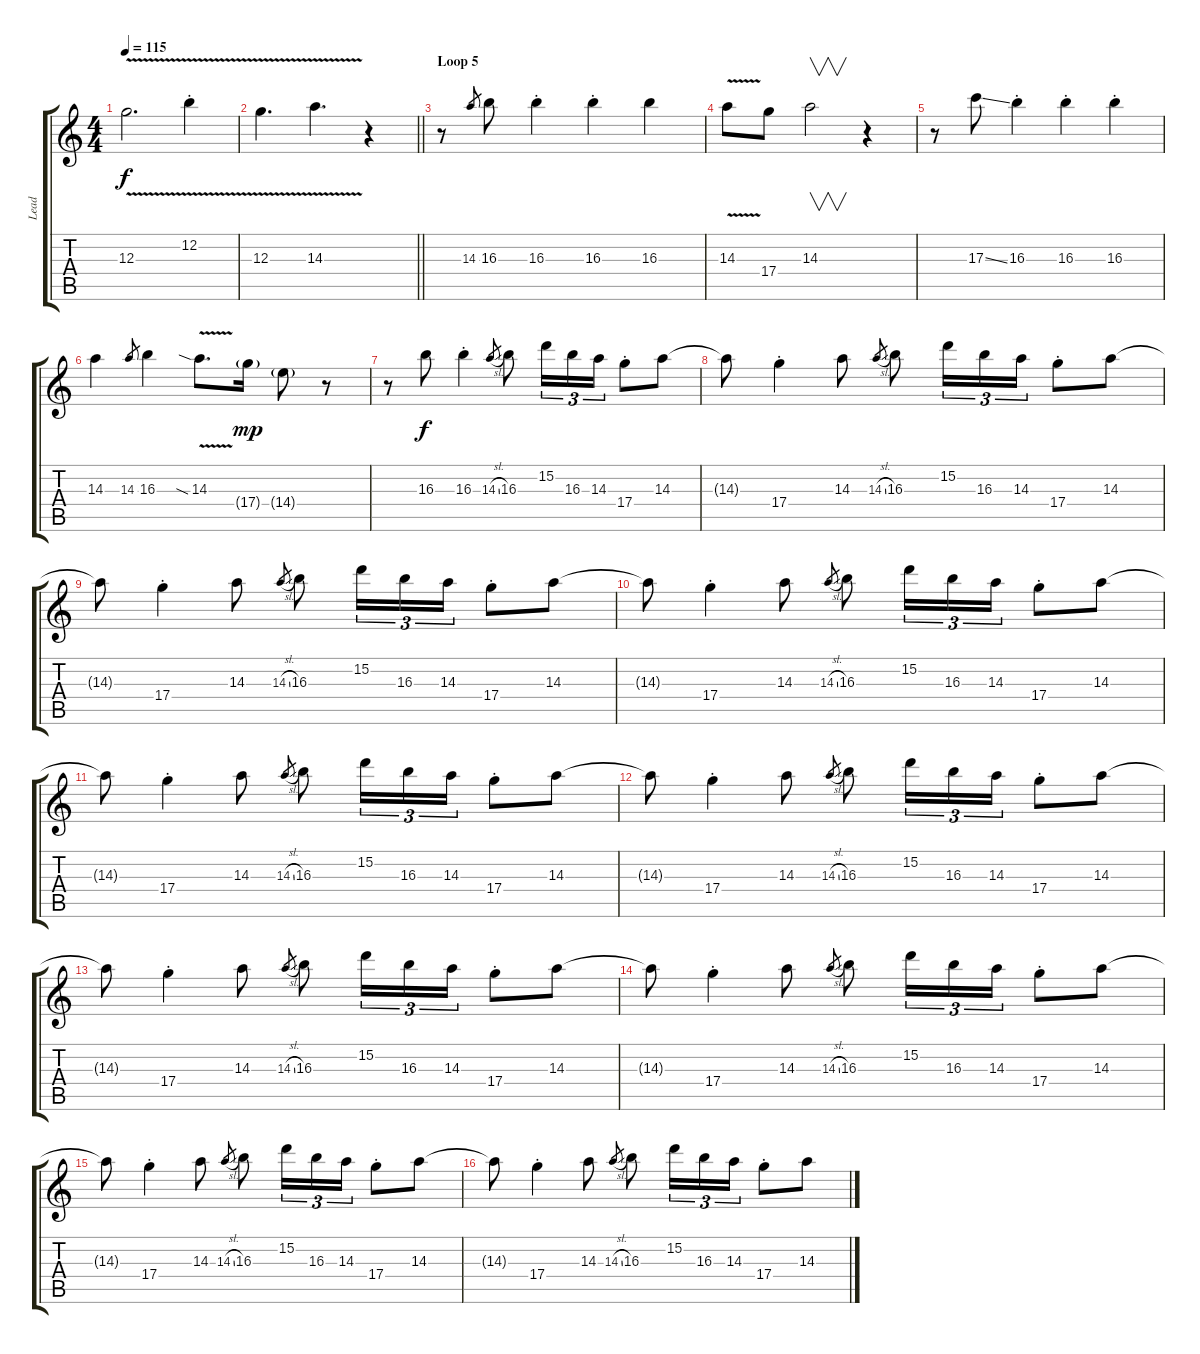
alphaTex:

\track ("Lead" "Lead") {instrument electricguitarmuted}
\staff {score tabs}
\tuning (E4 B3 G3 D3 A2 E2) {hide}
\ts (4 4)
\tempo 115
\clef g2
\ks c
12.3{v}.2{d dy f} 12.2{v st}.4 |
\barLineRight lightlight
12.3{v}.4{d} 14.3{v}.4{d} r.4 |
\section ("" "Loop 5")
r.8 14.3.8{gr} 16.3.8 16.3{st}.4 16.3{st}.4 16.3.4 |
14.3{v}.8 17.4.8 14.3.2{v} r.4 |
r.8 17.3{ss}.8 16.3{st}.4 16.3{st}.4 16.3{st}.4 |
14.3.4 14.3.8{gr} 16.3.4 14.3{v sia}.8{d} 17.4{g}.16{dy mp} 14.4{g}.8 r.8 |
r.8 16.3.8{dy f} 16.3{st}.4 14.3{sl}.8{gr} 16.3.8 15.2.16{tu (3 2)} 16.3.16{tu (3 2)} 14.3.16{tu (3 2)} 17.4{st}.8 14.3.8 |
14.3{t}.8 17.4{st}.4 14.3.8 14.3{sl}.8{gr} 16.3.8 15.2.16{tu (3 2)} 16.3.16{tu (3 2)} 14.3.16{tu (3 2)} 17.4{st}.8 14.3.8 |
14.3{t}.8 17.4{st}.4 14.3.8 14.3{sl}.8{gr} 16.3.8 15.2.16{tu (3 2)} 16.3.16{tu (3 2)} 14.3.16{tu (3 2)} 17.4{st}.8 14.3.8 |
14.3{t}.8 17.4{st}.4 14.3.8 14.3{sl}.8{gr} 16.3.8 15.2.16{tu (3 2)} 16.3.16{tu (3 2)} 14.3.16{tu (3 2)} 17.4{st}.8 14.3.8 |
14.3{t}.8 17.4{st}.4 14.3.8 14.3{sl}.8{gr} 16.3.8 15.2.16{tu (3 2)} 16.3.16{tu (3 2)} 14.3.16{tu (3 2)} 17.4{st}.8 14.3.8 |
14.3{t}.8 17.4{st}.4 14.3.8 14.3{sl}.8{gr} 16.3.8 15.2.16{tu (3 2)} 16.3.16{tu (3 2)} 14.3.16{tu (3 2)} 17.4{st}.8 14.3.8 |
14.3{t}.8 17.4{st}.4 14.3.8 14.3{sl}.8{gr} 16.3.8 15.2.16{tu (3 2)} 16.3.16{tu (3 2)} 14.3.16{tu (3 2)} 17.4{st}.8 14.3.8 |
14.3{t}.8 17.4{st}.4 14.3.8 14.3{sl}.8{gr} 16.3.8 15.2.16{tu (3 2)} 16.3.16{tu (3 2)} 14.3.16{tu (3 2)} 17.4{st}.8 14.3.8 |
14.3{t}.8 17.4{st}.4 14.3.8 14.3{sl}.8{gr} 16.3.8 15.2.16{tu (3 2)} 16.3.16{tu (3 2)} 14.3.16{tu (3 2)} 17.4{st}.8 14.3.8 |
14.3{t}.8 17.4{st}.4 14.3.8 14.3{sl}.8{gr} 16.3.8 15.2.16{tu (3 2)} 16.3.16{tu (3 2)} 14.3.16{tu (3 2)} 17.4{st}.8 14.3.8
